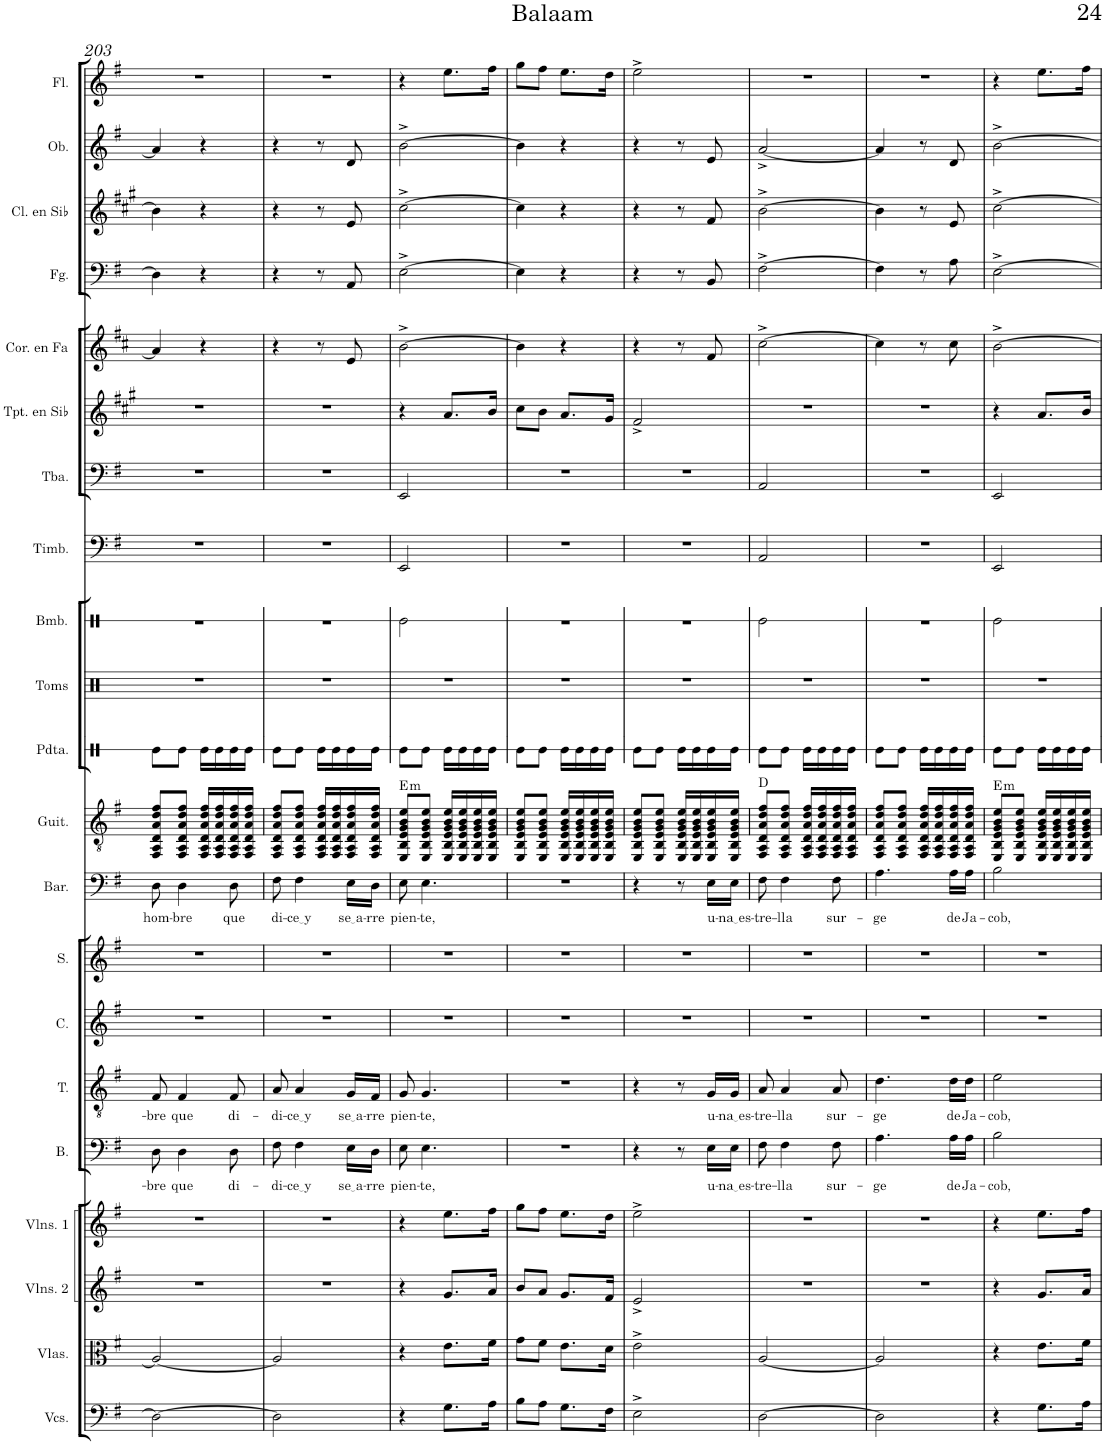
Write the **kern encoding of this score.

**kern	**kern	**kern	**kern	**kern	**text	**kern	**text	**kern	**kern	**kern	**text	**kern	**harte	**kern	**kern	**kern	**kern	**kern	**kern	**kern	**kern	**kern	**kern	**kern
*part21	*part20	*part19	*part18	*part17	*part17	*part16	*part16	*part15	*part14	*part13	*part13	*part12	*part12	*part11	*part10	*part9	*part8	*part7	*part6	*part5	*part4	*part3	*part2	*part1
*staff21	*staff20	*staff19	*staff18	*staff17	*staff17	*staff16	*staff16	*staff15	*staff14	*staff13	*staff13	*staff12	*	*staff11	*staff10	*staff9	*staff8	*staff7	*staff6	*staff5	*staff4	*staff3	*staff2	*staff1
*I"Violonchelos	*I"Violas	*I"Violines 2	*I"Violines 1	*I"Bajo	*	*I"Tenor	*	*I"Contralto	*I"Soprano	*I"Barítono	*	*I"Guitarra clásica	*	*I"Pandereta	*I"Toms	*I"Bombo	*I"Timbales	*I"Tuba	*I"Trompeta en Sib	*I"Trompa en Fa	*I"Fagot	*I"Clarinete en Sib	*I"Oboe	*I"Flauta
*I'Vcs.	*I'Vlas.	*I'Vlns. 2	*I'Vlns. 1	*I'B.	*	*I'T.	*	*I'C.	*I'S.	*I'Bar.	*	*I'Guit.	*	*I'Pdta.	*I'Toms	*I'Bmb.	*I'Timb.	*I'Tba.	*I'Tpt. en Sib	*	*I'Fg.	*I'Cl. en Sib	*I'Ob.	*I'Fl.
!!LO:PB:g=z
*clefF4	*clefC3	*clefG2	*clefG2	*clefF4	*	*clefGv2	*	*clefG2	*clefG2	*clefF4	*	*clefGv2	*	*clefX	*clefX	*clefX	*clefF4	*clefF4	*clefG2	*clefG2	*clefF4	*clefG2	*clefG2	*clefG2
*	*	*	*	*	*	*	*	*	*	*	*	*	*	*	*	*	*	*	*Trd1c2	*Trd4c7	*	*Trd1c2	*	*
*k[f#]	*k[f#]	*k[f#]	*k[f#]	*k[f#]	*	*k[f#]	*	*k[f#]	*k[f#]	*k[f#]	*	*k[f#]	*	*k[]	*k[]	*k[]	*k[f#]	*k[f#]	*k[f#c#g#]	*k[f#c#]	*k[f#]	*k[f#c#g#]	*k[f#]	*k[f#]
*M2/4	*M2/4	*M2/4	*M2/4	*M2/4	*	*M2/4	*	*M2/4	*M2/4	*M2/4	*	*M2/4	*	*M2/4	*M2/4	*M2/4	*M2/4	*M2/4	*M2/4	*M2/4	*M2/4	*M2/4	*M2/4	*M2/4
=203	=203	=203	=203	=203	=203	=203	=203	=203	=203	=203	=203	=203	=203	=203	=203	=203	=203	=203	=203	=203	=203	=203	=203	=203
!	!	!	!	!	!LO:LY:b	!	!LO:LY:b	!	!	!	!LO:LY:b	!	!	!	!	!	!	!	!	!	!	!	!	!
2D\_	2A/_	2r	2r	8D\	-bre	8F#/	-bre	2r	2r	8D\	hom-	8FF#/ 8AA/ 8D/ 8A/ 8d/ 8f#/L	.	8Re\L	2r	2r	2r	2r	2r	4a/]	4D\]	4b\]	4a/]	2r
!	!	!	!	!	!LO:LY:b	!	!LO:LY:b	!	!	!	!LO:LY:b	!	!	!	!	!	!	!	!	!	!	!	!	!
.	.	.	.	4D\	que	4F#/	que	.	.	4D\	-bre	8FF#/ 8AA/ 8D/ 8A/ 8d/ 8f#/J	.	8Re\J	.	.	.	.	.	.	.	.	.	.
.	.	.	.	.	.	.	.	.	.	.	.	16FF#/ 16AA/ 16D/ 16A/ 16d/ 16f#/LL	.	16Re\LL	.	.	.	.	.	4r	4r	4r	4r	.
.	.	.	.	.	.	.	.	.	.	.	.	16FF#/ 16AA/ 16D/ 16A/ 16d/ 16f#/	.	16Re\	.	.	.	.	.	.	.	.	.	.
!	!	!	!	!	!LO:LY:b	!	!LO:LY:b	!	!	!	!LO:LY:b	!	!	!	!	!	!	!	!	!	!	!	!	!
.	.	.	.	8D\	di-	8F#/	di-	.	.	8D\	que	16FF#/ 16AA/ 16D/ 16A/ 16d/ 16f#/	.	16Re\	.	.	.	.	.	.	.	.	.	.
.	.	.	.	.	.	.	.	.	.	.	.	16FF#/ 16AA/ 16D/ 16A/ 16d/ 16f#/JJ	.	16Re\JJ	.	.	.	.	.	.	.	.	.	.
=204	=204	=204	=204	=204	=204	=204	=204	=204	=204	=204	=204	=204	=204	=204	=204	=204	=204	=204	=204	=204	=204	=204	=204	=204
!	!	!	!	!	!LO:LY:b	!	!LO:LY:b	!	!	!	!LO:LY:b	!	!	!	!	!	!	!	!	!	!	!	!	!
2D\]	2A/]	2r	2r	8F#\	di-	8A/	di-	2r	2r	8F#\	di-	8FF#/ 8AA/ 8D/ 8A/ 8d/ 8f#/L	.	8Re\L	2r	2r	2r	2r	2r	4r	4r	4r	4r	2r
!	!	!	!	!	!LO:LY:b	!	!LO:LY:b	!	!	!	!LO:LY:b	!	!	!	!	!	!	!	!	!	!	!	!	!
.	.	.	.	4F#\	ce y	4A/	ce y	.	.	4F#\	ce y	8FF#/ 8AA/ 8D/ 8A/ 8d/ 8f#/J	.	8Re\J	.	.	.	.	.	.	.	.	.	.
.	.	.	.	.	.	.	.	.	.	.	.	16FF#/ 16AA/ 16D/ 16A/ 16d/ 16f#/LL	.	16Re\LL	.	.	.	.	.	8r	8r	8r	8r	.
.	.	.	.	.	.	.	.	.	.	.	.	16FF#/ 16AA/ 16D/ 16A/ 16d/ 16f#/	.	16Re\	.	.	.	.	.	.	.	.	.	.
!	!	!	!	!	!LO:LY:b	!	!LO:LY:b	!	!	!	!LO:LY:b	!	!	!	!	!	!	!	!	!	!	!	!	!
.	.	.	.	16E\LL	se a	16G/LL	se a	.	.	16E\LL	se a	16FF#/ 16AA/ 16D/ 16A/ 16d/ 16f#/	.	16Re\	.	.	.	.	.	8e/	8AA/	8e/	8d/	.
!	!	!	!	!	!LO:LY:b	!	!LO:LY:b	!	!	!	!LO:LY:b	!	!	!	!	!	!	!	!	!	!	!	!	!
.	.	.	.	16D\JJ	-rre	16F#/JJ	-rre	.	.	16D\JJ	-rre	16FF#/ 16AA/ 16D/ 16A/ 16d/ 16f#/JJ	.	16Re\JJ	.	.	.	.	.	.	.	.	.	.
=205	=205	=205	=205	=205	=205	=205	=205	=205	=205	=205	=205	=205	=205	=205	=205	=205	=205	=205	=205	=205	=205	=205	=205	=205
!	!	!	!	!	!LO:LY:b	!	!LO:LY:b	!	!	!	!LO:LY:b	!	!LO:H:kt=m	!	!	!	!	!	!	!	!	!	!	!
4r	4r	4r	4r	8E\	-pien-	8G/	-pien-	2r	2r	8E\	-pien-	8EE/ 8BB/ 8E/ 8G/ 8B/ 8e/L	E:min	8Re\L	2r	2Re\	2EE/	2EE/	4r	[2b^\	[2E^\	[2cc#^\	[2b^\	4r
!	!	!	!	!	!LO:LY:b	!	!LO:LY:b	!	!	!	!LO:LY:b	!	!	!	!	!	!	!	!	!	!	!	!	!
.	.	.	.	4.E\	-te,	4.G/	-te,	.	.	4.E\	-te,	8EE/ 8BB/ 8E/ 8G/ 8B/ 8e/J	.	8Re\J	.	.	.	.	.	.	.	.	.	.
8.G\L	8.e\L	8.g/L	8.ee\L	.	.	.	.	.	.	.	.	16EE/ 16BB/ 16E/ 16G/ 16B/ 16e/LL	.	16Re\LL	.	.	.	.	8.a/L	.	.	.	.	8.ee\L
.	.	.	.	.	.	.	.	.	.	.	.	16EE/ 16BB/ 16E/ 16G/ 16B/ 16e/	.	16Re\	.	.	.	.	.	.	.	.	.	.
.	.	.	.	.	.	.	.	.	.	.	.	16EE/ 16BB/ 16E/ 16G/ 16B/ 16e/	.	16Re\	.	.	.	.	.	.	.	.	.	.
16A\Jk	16f#\Jk	16a/Jk	16ff#\Jk	.	.	.	.	.	.	.	.	16EE/ 16BB/ 16E/ 16G/ 16B/ 16e/JJ	.	16Re\JJ	.	.	.	.	16b/Jk	.	.	.	.	16ff#\Jk
=206	=206	=206	=206	=206	=206	=206	=206	=206	=206	=206	=206	=206	=206	=206	=206	=206	=206	=206	=206	=206	=206	=206	=206	=206
8B\L	8g\L	8b/L	8gg\L	2r	.	2r	.	2r	2r	2r	.	8EE/ 8BB/ 8E/ 8G/ 8B/ 8e/L	.	8Re\L	2r	2r	2r	2r	8cc#\L	4b\]	4E\]	4cc#\]	4b\]	8gg\L
8A\J	8f#\J	8a/J	8ff#\J	.	.	.	.	.	.	.	.	8EE/ 8BB/ 8E/ 8G/ 8B/ 8e/J	.	8Re\J	.	.	.	.	8b\J	.	.	.	.	8ff#\J
8.G\L	8.e\L	8.g/L	8.ee\L	.	.	.	.	.	.	.	.	16EE/ 16BB/ 16E/ 16G/ 16B/ 16e/LL	.	16Re\LL	.	.	.	.	8.a/L	4r	4r	4r	4r	8.ee\L
.	.	.	.	.	.	.	.	.	.	.	.	16EE/ 16BB/ 16E/ 16G/ 16B/ 16e/	.	16Re\	.	.	.	.	.	.	.	.	.	.
.	.	.	.	.	.	.	.	.	.	.	.	16EE/ 16BB/ 16E/ 16G/ 16B/ 16e/	.	16Re\	.	.	.	.	.	.	.	.	.	.
16F#\Jk	16d\Jk	16f#/Jk	16dd\Jk	.	.	.	.	.	.	.	.	16EE/ 16BB/ 16E/ 16G/ 16B/ 16e/JJ	.	16Re\JJ	.	.	.	.	16g#/Jk	.	.	.	.	16dd\Jk
=207	=207	=207	=207	=207	=207	=207	=207	=207	=207	=207	=207	=207	=207	=207	=207	=207	=207	=207	=207	=207	=207	=207	=207	=207
2E^\	2e^\	2e^/	2ee^\	4r	.	4r	.	2r	2r	4r	.	8EE/ 8BB/ 8E/ 8G/ 8B/ 8e/L	.	8Re\L	2r	2r	2r	2r	2f#^/	4r	4r	4r	4r	2ee^\
.	.	.	.	.	.	.	.	.	.	.	.	8EE/ 8BB/ 8E/ 8G/ 8B/ 8e/J	.	8Re\J	.	.	.	.	.	.	.	.	.	.
.	.	.	.	8r	.	8r	.	.	.	8r	.	16EE/ 16BB/ 16E/ 16G/ 16B/ 16e/LL	.	16Re\LL	.	.	.	.	.	8r	8r	8r	8r	.
.	.	.	.	.	.	.	.	.	.	.	.	16EE/ 16BB/ 16E/ 16G/ 16B/ 16e/	.	16Re\	.	.	.	.	.	.	.	.	.	.
!	!	!	!	!	!LO:LY:b	!	!LO:LY:b	!	!	!	!LO:LY:b	!	!	!	!	!	!	!	!	!	!	!	!	!
.	.	.	.	16E\LL	u-	16G/LL	u-	.	.	16E\LL	u-	16EE/ 16BB/ 16E/ 16G/ 16B/ 16e/	.	16Re\	.	.	.	.	.	8f#/	8BB/	8f#/	8e/	.
!	!	!	!	!	!LO:LY:b	!	!LO:LY:b	!	!	!	!LO:LY:b	!	!	!	!	!	!	!	!	!	!	!	!	!
.	.	.	.	16E\JJ	na es	16G/JJ	na es	.	.	16E\JJ	na es	16EE/ 16BB/ 16E/ 16G/ 16B/ 16e/JJ	.	16Re\JJ	.	.	.	.	.	.	.	.	.	.
=208	=208	=208	=208	=208	=208	=208	=208	=208	=208	=208	=208	=208	=208	=208	=208	=208	=208	=208	=208	=208	=208	=208	=208	=208
!	!	!	!	!	!LO:LY:b	!	!LO:LY:b	!	!	!	!LO:LY:b	!	!	!	!	!	!	!	!	!	!	!	!	!
[2D\	[2A/	2r	2r	8F#\	-tre-	8A/	-tre-	2r	2r	8F#\	-tre-	8FF#/ 8AA/ 8D/ 8A/ 8d/ 8f#/L	D:maj	8Re\L	2r	2Re\	2AA/	2AA/	2r	[2cc#^\	[2F#^\	[2b^\	[2a^/	2r
!	!	!	!	!	!LO:LY:b	!	!LO:LY:b	!	!	!	!LO:LY:b	!	!	!	!	!	!	!	!	!	!	!	!	!
.	.	.	.	4F#\	-lla	4A/	-lla	.	.	4F#\	-lla	8FF#/ 8AA/ 8D/ 8A/ 8d/ 8f#/J	.	8Re\J	.	.	.	.	.	.	.	.	.	.
.	.	.	.	.	.	.	.	.	.	.	.	16FF#/ 16AA/ 16D/ 16A/ 16d/ 16f#/LL	.	16Re\LL	.	.	.	.	.	.	.	.	.	.
.	.	.	.	.	.	.	.	.	.	.	.	16FF#/ 16AA/ 16D/ 16A/ 16d/ 16f#/	.	16Re\	.	.	.	.	.	.	.	.	.	.
!	!	!	!	!	!LO:LY:b	!	!LO:LY:b	!	!	!	!LO:LY:b	!	!	!	!	!	!	!	!	!	!	!	!	!
.	.	.	.	8F#\	sur-	8A/	sur-	.	.	8F#\	sur-	16FF#/ 16AA/ 16D/ 16A/ 16d/ 16f#/	.	16Re\	.	.	.	.	.	.	.	.	.	.
.	.	.	.	.	.	.	.	.	.	.	.	16FF#/ 16AA/ 16D/ 16A/ 16d/ 16f#/JJ	.	16Re\JJ	.	.	.	.	.	.	.	.	.	.
=209	=209	=209	=209	=209	=209	=209	=209	=209	=209	=209	=209	=209	=209	=209	=209	=209	=209	=209	=209	=209	=209	=209	=209	=209
!	!	!	!	!	!LO:LY:b	!	!LO:LY:b	!	!	!	!LO:LY:b	!	!	!	!	!	!	!	!	!	!	!	!	!
2D\]	2A/]	2r	2r	4.A\	-ge	4.d\	-ge	2r	2r	4.A\	-ge	8FF#/ 8AA/ 8D/ 8A/ 8d/ 8f#/L	.	8Re\L	2r	2r	2r	2r	2r	4cc#\]	4F#\]	4b\]	4a/]	2r
.	.	.	.	.	.	.	.	.	.	.	.	8FF#/ 8AA/ 8D/ 8A/ 8d/ 8f#/J	.	8Re\J	.	.	.	.	.	.	.	.	.	.
.	.	.	.	.	.	.	.	.	.	.	.	16FF#/ 16AA/ 16D/ 16A/ 16d/ 16f#/LL	.	16Re\LL	.	.	.	.	.	8r	8r	8r	8r	.
.	.	.	.	.	.	.	.	.	.	.	.	16FF#/ 16AA/ 16D/ 16A/ 16d/ 16f#/	.	16Re\	.	.	.	.	.	.	.	.	.	.
!	!	!	!	!	!LO:LY:b	!	!LO:LY:b	!	!	!	!LO:LY:b	!	!	!	!	!	!	!	!	!	!	!	!	!
.	.	.	.	16A\LL	de	16d\LL	de	.	.	16A\LL	de	16FF#/ 16AA/ 16D/ 16A/ 16d/ 16f#/	.	16Re\	.	.	.	.	.	8cc#\	8A\	8e/	8d/	.
!	!	!	!	!	!LO:LY:b	!	!LO:LY:b	!	!	!	!LO:LY:b	!	!	!	!	!	!	!	!	!	!	!	!	!
.	.	.	.	16A\JJ	Ja-	16d\JJ	Ja-	.	.	16A\JJ	Ja-	16FF#/ 16AA/ 16D/ 16A/ 16d/ 16f#/JJ	.	16Re\JJ	.	.	.	.	.	.	.	.	.	.
=210	=210	=210	=210	=210	=210	=210	=210	=210	=210	=210	=210	=210	=210	=210	=210	=210	=210	=210	=210	=210	=210	=210	=210	=210
!	!	!	!	!	!LO:LY:b	!	!LO:LY:b	!	!	!	!LO:LY:b	!	!LO:H:kt=m	!	!	!	!	!	!	!	!	!	!	!
4r	4r	4r	4r	2B\	-cob,	2e\	-cob,	2r	2r	2B\	-cob,	8EE/ 8BB/ 8E/ 8G/ 8B/ 8e/L	E:min	8Re\L	2r	2Re\	2EE/	2EE/	4r	[2b^\	[2E^\	[2cc#^\	[2b^\	4r
.	.	.	.	.	.	.	.	.	.	.	.	8EE/ 8BB/ 8E/ 8G/ 8B/ 8e/J	.	8Re\J	.	.	.	.	.	.	.	.	.	.
8.G\L	8.e\L	8.g/L	8.ee\L	.	.	.	.	.	.	.	.	16EE/ 16BB/ 16E/ 16G/ 16B/ 16e/LL	.	16Re\LL	.	.	.	.	8.a/L	.	.	.	.	8.ee\L
.	.	.	.	.	.	.	.	.	.	.	.	16EE/ 16BB/ 16E/ 16G/ 16B/ 16e/	.	16Re\	.	.	.	.	.	.	.	.	.	.
.	.	.	.	.	.	.	.	.	.	.	.	16EE/ 16BB/ 16E/ 16G/ 16B/ 16e/	.	16Re\	.	.	.	.	.	.	.	.	.	.
16A\Jk	16f#\Jk	16a/Jk	16ff#\Jk	.	.	.	.	.	.	.	.	16EE/ 16BB/ 16E/ 16G/ 16B/ 16e/JJ	.	16Re\JJ	.	.	.	.	16b/Jk	.	.	.	.	16ff#\Jk
=	=	=	=	=	=	=	=	=	=	=	=	=	=	=	=	=	=	=	=	=	=	=	=	=
*-	*-	*-	*-	*-	*-	*-	*-	*-	*-	*-	*-	*-	*-	*-	*-	*-	*-	*-	*-	*-	*-	*-	*-	*-
